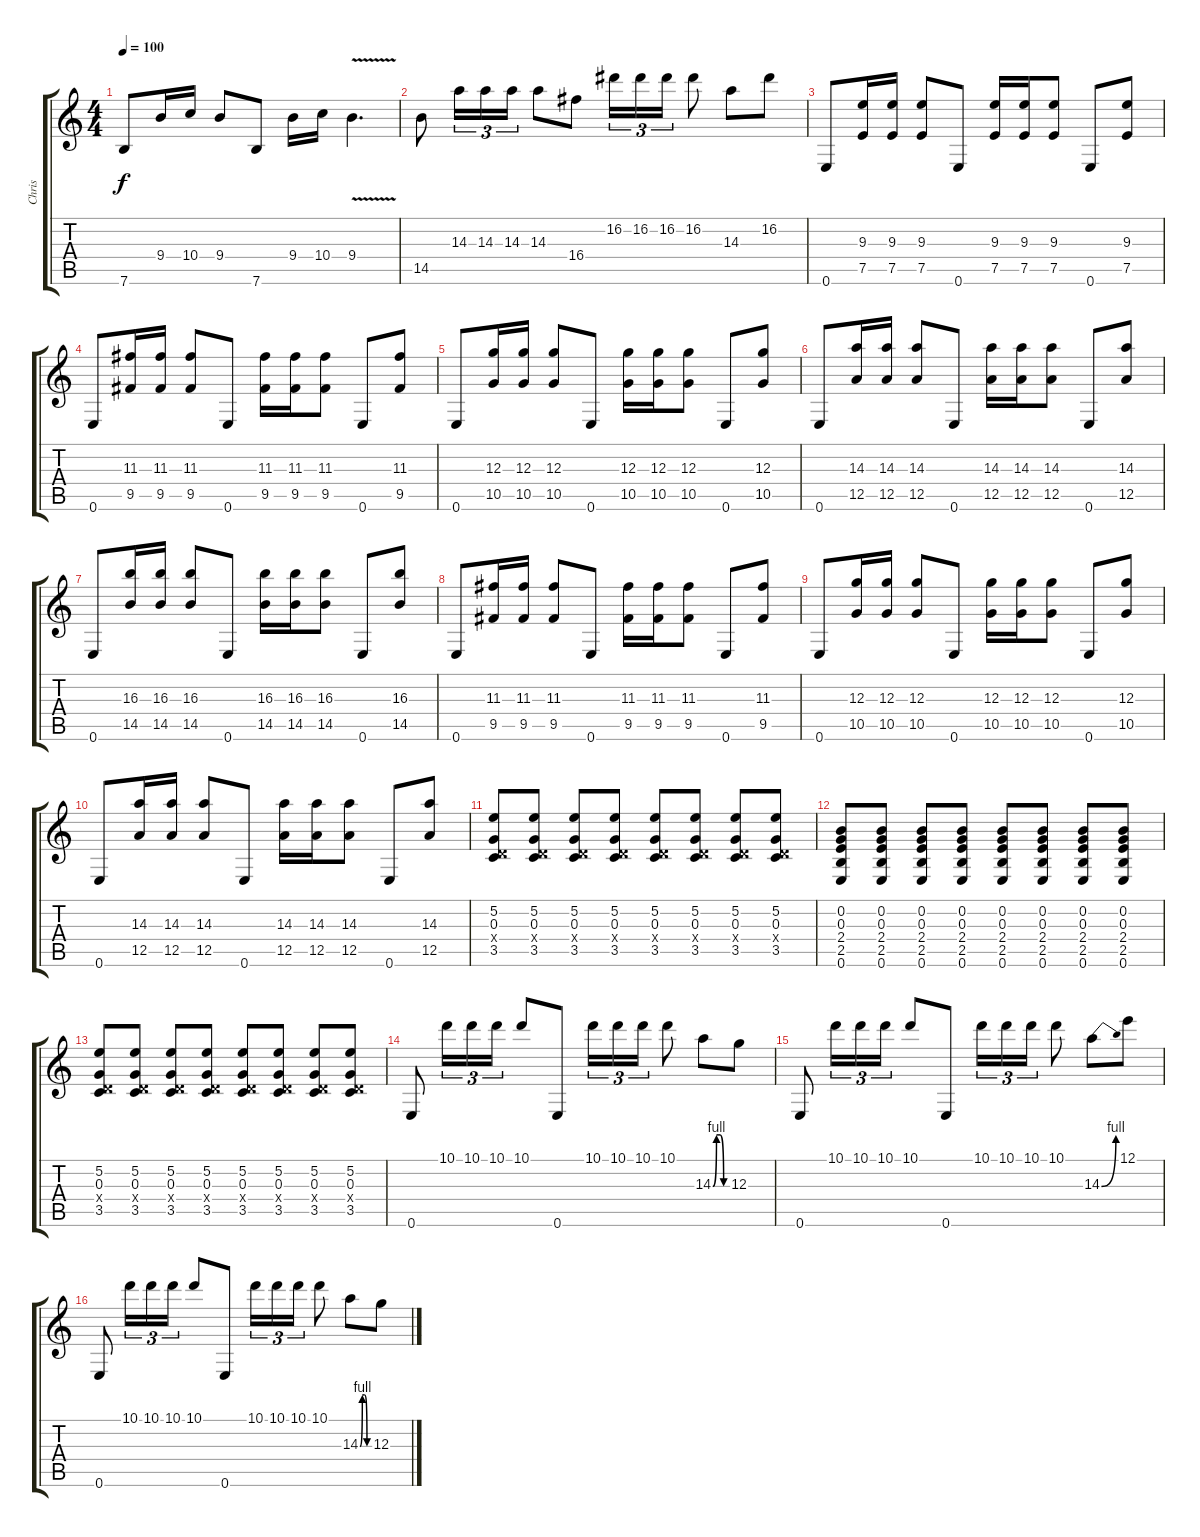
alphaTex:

\track ("Chris" "Chris") {instrument distortionguitar}
\staff {score tabs}
\tuning (E4 B3 G3 D3 A2 E2) {hide}
\ts (4 4)
\tempo 100
\clef g2
\ks c
7.6.8{dy f} 9.4.16 10.4.16 9.4.8 7.6.8 9.4.16 10.4.16 9.4{v}.4{d} |
14.5.8 14.3.16{tu (3 2)} 14.3.16{tu (3 2)} 14.3.16{tu (3 2)} 14.3.8 16.4.8 16.2.16{tu (3 2)} 16.2.16{tu (3 2)} 16.2.16{tu (3 2)} 16.2.8 14.3.8 16.2.8 |
0.6.8 (9.3 7.5).16 (9.3 7.5).16 (9.3 7.5).8 0.6.8 (9.3 7.5).16 (9.3 7.5).16 (9.3 7.5).8 0.6.8 (9.3 7.5).8 |
0.6.8 (11.3 9.5).16 (11.3 9.5).16 (11.3 9.5).8 0.6.8 (11.3 9.5).16 (11.3 9.5).16 (11.3 9.5).8 0.6.8 (11.3 9.5).8 |
0.6.8 (12.3 10.5).16 (12.3 10.5).16 (12.3 10.5).8 0.6.8 (12.3 10.5).16 (12.3 10.5).16 (12.3 10.5).8 0.6.8 (12.3 10.5).8 |
0.6.8 (14.3 12.5).16 (14.3 12.5).16 (14.3 12.5).8 0.6.8 (14.3 12.5).16 (14.3 12.5).16 (14.3 12.5).8 0.6.8 (14.3 12.5).8 |
0.6.8 (16.3 14.5).16 (16.3 14.5).16 (16.3 14.5).8 0.6.8 (16.3 14.5).16 (16.3 14.5).16 (16.3 14.5).8 0.6.8 (16.3 14.5).8 |
0.6.8 (11.3 9.5).16 (11.3 9.5).16 (11.3 9.5).8 0.6.8 (11.3 9.5).16 (11.3 9.5).16 (11.3 9.5).8 0.6.8 (11.3 9.5).8 |
0.6.8 (12.3 10.5).16 (12.3 10.5).16 (12.3 10.5).8 0.6.8 (12.3 10.5).16 (12.3 10.5).16 (12.3 10.5).8 0.6.8 (12.3 10.5).8 |
0.6.8 (14.3 12.5).16 (14.3 12.5).16 (14.3 12.5).8 0.6.8 (14.3 12.5).16 (14.3 12.5).16 (14.3 12.5).8 0.6.8 (14.3 12.5).8 |
(5.2 0.3 0.4{x} 3.5).8 (5.2 0.3 0.4{x} 3.5).8 (5.2 0.3 0.4{x} 3.5).8 (5.2 0.3 0.4{x} 3.5).8 (5.2 0.3 0.4{x} 3.5).8 (5.2 0.3 0.4{x} 3.5).8 (5.2 0.3 0.4{x} 3.5).8 (5.2 0.3 0.4{x} 3.5).8 |
(0.2 0.3 2.4 2.5 0.6).8 (0.2 0.3 2.4 2.5 0.6).8 (0.2 0.3 2.4 2.5 0.6).8 (0.2 0.3 2.4 2.5 0.6).8 (0.2 0.3 2.4 2.5 0.6).8 (0.2 0.3 2.4 2.5 0.6).8 (0.2 0.3 2.4 2.5 0.6).8 (0.2 0.3 2.4 2.5 0.6).8 |
(5.2 0.3 0.4{x} 3.5).8 (5.2 0.3 0.4{x} 3.5).8 (5.2 0.3 0.4{x} 3.5).8 (5.2 0.3 0.4{x} 3.5).8 (5.2 0.3 0.4{x} 3.5).8 (5.2 0.3 0.4{x} 3.5).8 (5.2 0.3 0.4{x} 3.5).8 (5.2 0.3 0.4{x} 3.5).8 |
0.6.8 10.1.16{tu (3 2)} 10.1.16{tu (3 2)} 10.1.16{tu (3 2)} 10.1.8 0.6.8 10.1.16{tu (3 2)} 10.1.16{tu (3 2)} 10.1.16{tu (3 2)} 10.1.8 14.3{be (custom 0 0 15 4 30 4 45 0 60 0)}.8 12.3.8 |
0.6.8 10.1.16{tu (3 2)} 10.1.16{tu (3 2)} 10.1.16{tu (3 2)} 10.1.8 0.6.8 10.1.16{tu (3 2)} 10.1.16{tu (3 2)} 10.1.16{tu (3 2)} 10.1.8 14.3{be (bend 0 0 60 4)}.8 12.1.8 |
0.6.8 10.1.16{tu (3 2)} 10.1.16{tu (3 2)} 10.1.16{tu (3 2)} 10.1.8 0.6.8 10.1.16{tu (3 2)} 10.1.16{tu (3 2)} 10.1.16{tu (3 2)} 10.1.8 14.3{be (custom 0 0 15 4 30 4 45 0 60 0)}.8 12.3.8
